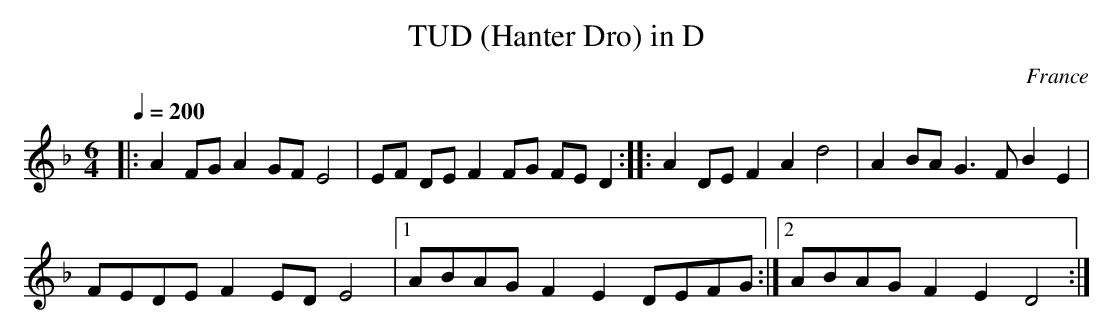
X:1
T:TUD (Hanter Dro) in D
L:1/8
M:6/4
O:France
Q:1/4=200
K:D minor
|:A2 FG A2 GF E4| EF DEF2FG FED2:||: A2 DE F2A2 d4| A2 BA G3 F B2 E2|
FEDE F2 ED E4 |1ABAG F2 E2 DEFG:|2ABAG F2 E2 D4:|
